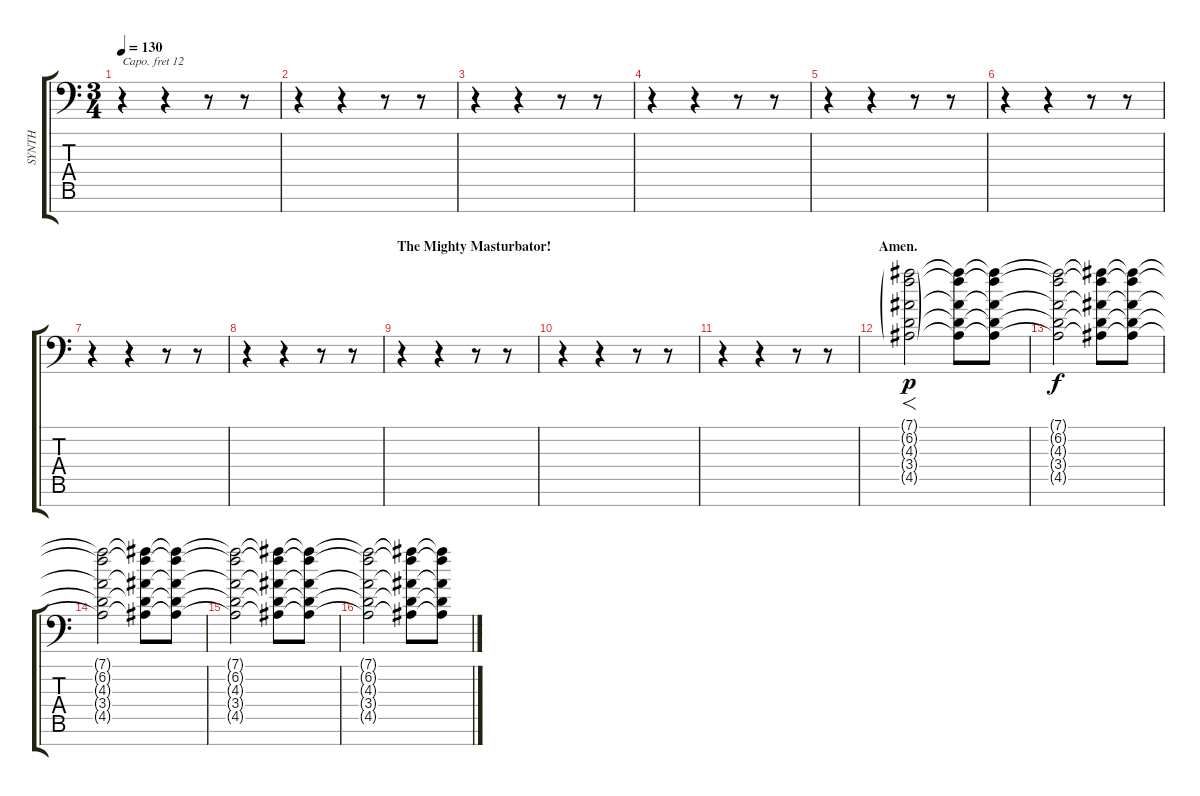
\track ("SYNTH" "SYNTH") {instrument synthbrass2}
\staff {score tabs}
\capo 12
\tuning (Eb4 B3 Gb3 B2 Gb2 B1 B-1) {hide}
\ts (3 4)
\tempo 130
\clef f4
\ks c
r.4{dy ff} r.4 r.8 r.8 |
r.4 r.4 r.8 r.8 |
r.4 r.4 r.8 r.8 |
r.4 r.4 r.8 r.8 |
r.4 r.4 r.8 r.8 |
r.4 r.4 r.8 r.8 |
r.4 r.4 r.8 r.8 |
r.4 r.4 r.8 r.8 |
\section ("" "The Mighty Masturbator!")
r.4 r.4 r.8 r.8 |
r.4 r.4 r.8 r.8 |
r.4 r.4 r.8 r.8 |
\section ("" "Amen.")
(7.1{g} 6.2{g} 4.3{g} 3.4{g} 4.5{g}).2{f dy p} (7.1{t} 6.2{t} 4.3{t} 3.4{t} 4.5{t}).8 (7.1{t} 6.2{t} 4.3{t} 3.4{t} 4.5{t}).8 |
(7.1{t} 6.2{t} 4.3{t} 3.4{t} 4.5{t}).2{dy f} (7.1{t} 6.2{t} 4.3{t} 3.4{t} 4.5{t}).8 (7.1{t} 6.2{t} 4.3{t} 3.4{t} 4.5{t}).8 |
(7.1{t} 6.2{t} 4.3{t} 3.4{t} 4.5{t}).2 (7.1{t} 6.2{t} 4.3{t} 3.4{t} 4.5{t}).8 (7.1{t} 6.2{t} 4.3{t} 3.4{t} 4.5{t}).8 |
(7.1{t} 6.2{t} 4.3{t} 3.4{t} 4.5{t}).2 (7.1{t} 6.2{t} 4.3{t} 3.4{t} 4.5{t}).8 (7.1{t} 6.2{t} 4.3{t} 3.4{t} 4.5{t}).8 |
(7.1{t} 6.2{t} 4.3{t} 3.4{t} 4.5{t}).2 (7.1{t} 6.2{t} 4.3{t} 3.4{t} 4.5{t}).8 (7.1{t} 6.2{t} 4.3{t} 3.4{t} 4.5{t}).8
